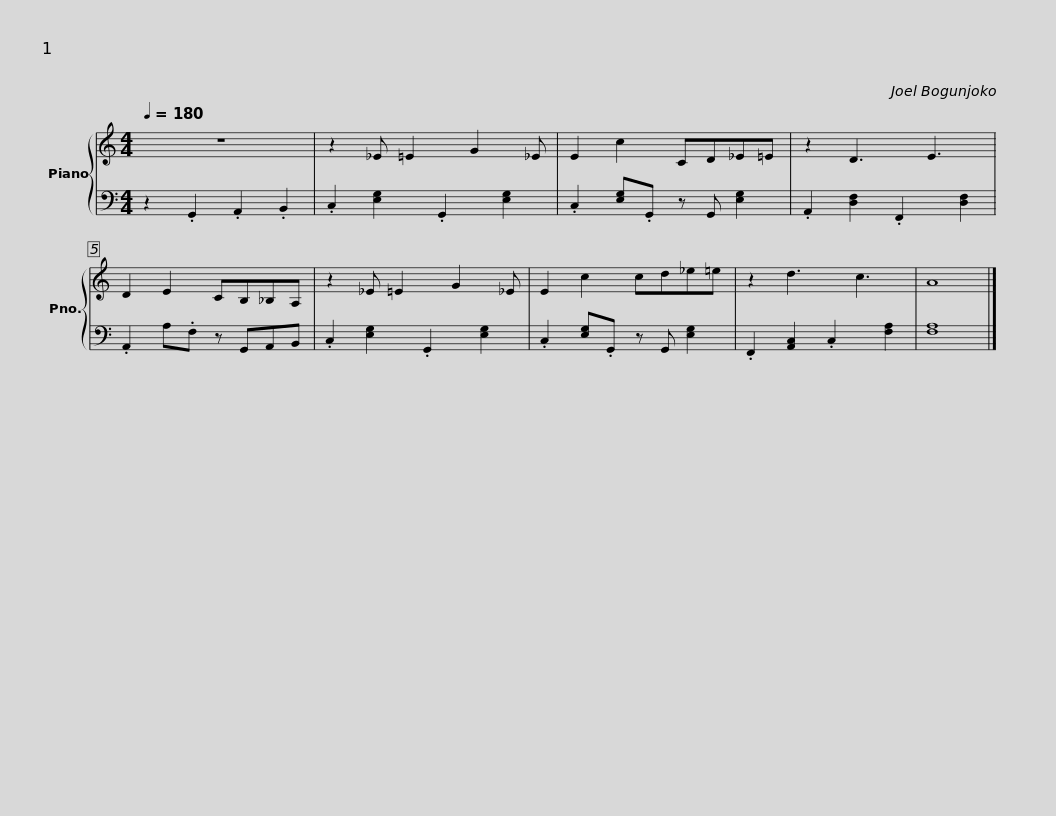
X:1
%%score { 1 | 2 }
L:1/8
Q:1/4=180
M:4/4
I:linebreak $
K:C
V:1 treble
V:2 bass
V:1
 z8 | z2 _E =E2 G2 _E | E2 c2 CD_E=E | z2 D3 E3 | D2 E2 CB,_B,A, | %5
 z2 _E =E2 G2 _E |$ E2 c2 cd_e=e | z2 d3 c3 | A8 |] %9
V:2
 z2 .G,,2 .A,,2 .B,,2 | .C,2 [E,G,]2 .G,,2 [E,G,]2 | .C,2 [E,G,].G,, z G,, [E,G,]2 | .A,,2 [D,F,]2 .F,,2 [D,F,]2 | .A,,2 A,.F, z G,,A,,B,, | %5
 .C,2 [E,G,]2 .G,,2 [E,G,]2 |$ .C,2 [E,G,].G,, z G,, [E,G,]2 | .F,,2 [A,,C,]2 .C,2 [F,A,]2 | [F,A,]8 |] %9
